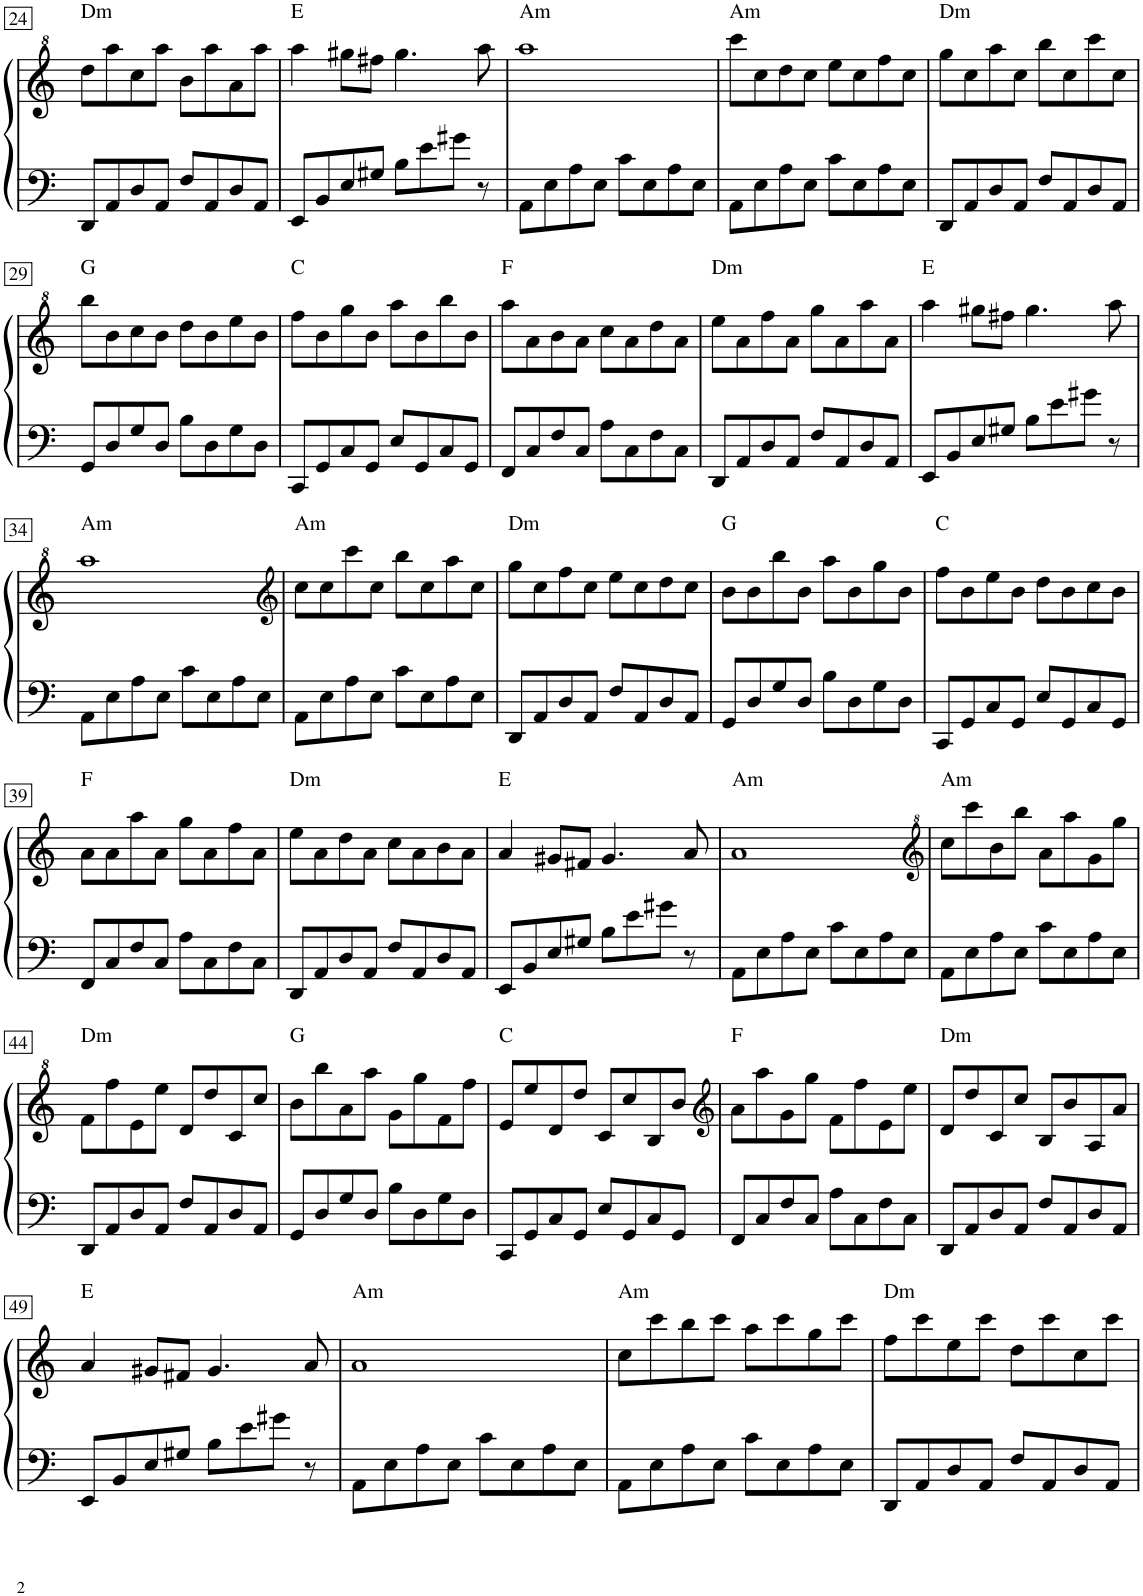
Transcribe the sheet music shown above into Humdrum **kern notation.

**kern	**kern
*part1	*part1
*staff2	*staff1
*I"Piano	*
*I'Pno.	*
!!LO:PB:g=z
*clefF4	*clefG^2
*k[]	*k[]
*M4/4	*M4/4
=24	=24
!	!LO:TX:a:t=Dm
8DD/L	8ddd\L
8AA/	8aaa\
8D/	8ccc\
8AA/J	8aaa\J
8F/L	8bb\L
8AA/	8aaa\
8D/	8aa\
8AA/J	8aaa\J
=25	=25
!	!LO:TX:a:t=E
8EE/L	4aaa\
8BB/	.
8E/	8ggg#X\L
8G#X/J	8fff#X\J
8B\L	4.ggg#\
8e\	.
8g#X\J	.
8r	8aaa\
=26	=26
!	!LO:TX:a:t=Am
8AA\L	1aaa
8E\	.
8A\	.
8E\J	.
8c\L	.
8E\	.
8A\	.
8E\J	.
=27	=27
!	!LO:TX:a:t=Am
8AA\L	8cccc\L
8E\	8ccc\
8A\	8ddd\
8E\J	8ccc\J
8c\L	8eee\L
8E\	8ccc\
8A\	8fff\
8E\J	8ccc\J
=28	=28
!	!LO:TX:a:t=Dm
8DD/L	8ggg\L
8AA/	8ccc\
8D/	8aaa\
8AA/J	8ccc\J
8F/L	8bbb\L
8AA/	8ccc\
8D/	8cccc\
8AA/J	8ccc\J
!!LO:LB:g=z
=29	=29
!	!LO:TX:a:t=G
8GG/L	8bbb\L
8D/	8bb\
8G/	8ccc\
8D/J	8bb\J
8B\L	8ddd\L
8D\	8bb\
8G\	8eee\
8D\J	8bb\J
=30	=30
!	!LO:TX:a:t=C
8CC/L	8fff\L
8GG/	8bb\
8C/	8ggg\
8GG/J	8bb\J
8E/L	8aaa\L
8GG/	8bb\
8C/	8bbb\
8GG/J	8bb\J
=31	=31
!	!LO:TX:a:t=F
8FF/L	8aaa\L
8C/	8aa\
8F/	8bb\
8C/J	8aa\J
8A\L	8ccc\L
8C\	8aa\
8F\	8ddd\
8C\J	8aa\J
=32	=32
!	!LO:TX:a:t=Dm
8DD/L	8eee\L
8AA/	8aa\
8D/	8fff\
8AA/J	8aa\J
8F/L	8ggg\L
8AA/	8aa\
8D/	8aaa\
8AA/J	8aa\J
=33	=33
!	!LO:TX:a:t=E
8EE/L	4aaa\
8BB/	.
8E/	8ggg#X\L
8G#X/J	8fff#X\J
8B\L	4.ggg#\
8e\	.
8g#X\J	.
8r	8aaa\
!!LO:LB:g=z
=34	=34
!	!LO:TX:a:t=Am
8AA\L	1aaa
8E\	.
8A\	.
8E\J	.
8c\L	.
8E\	.
8A\	.
8E\J	.
=35	=35
*	*clefG2
!	!LO:TX:a:t=Am
8AA\L	8cc\L
8E\	8cc\
8A\	8ccc\
8E\J	8cc\J
8c\L	8bb\L
8E\	8cc\
8A\	8aa\
8E\J	8cc\J
=36	=36
!	!LO:TX:a:t=Dm
8DD/L	8gg\L
8AA/	8cc\
8D/	8ff\
8AA/J	8cc\J
8F/L	8ee\L
8AA/	8cc\
8D/	8dd\
8AA/J	8cc\J
=37	=37
!	!LO:TX:a:t=G
8GG/L	8b\L
8D/	8b\
8G/	8bb\
8D/J	8b\J
8B\L	8aa\L
8D\	8b\
8G\	8gg\
8D\J	8b\J
=38	=38
!	!LO:TX:a:t=C
8CC/L	8ff\L
8GG/	8b\
8C/	8ee\
8GG/J	8b\J
8E/L	8dd\L
8GG/	8b\
8C/	8cc\
8GG/J	8b\J
!!LO:LB:g=z
=39	=39
!	!LO:TX:a:t=F
8FF/L	8a\L
8C/	8a\
8F/	8aa\
8C/J	8a\J
8A\L	8gg\L
8C\	8a\
8F\	8ff\
8C\J	8a\J
=40	=40
!	!LO:TX:a:t=Dm
8DD/L	8ee\L
8AA/	8a\
8D/	8dd\
8AA/J	8a\J
8F/L	8cc\L
8AA/	8a\
8D/	8b\
8AA/J	8a\J
=41	=41
!	!LO:TX:a:t=E
8EE/L	4a/
8BB/	.
8E/	8g#X/L
8G#X/J	8f#X/J
8B\L	4.g#/
8e\	.
8g#X\J	.
8r	8a/
=42	=42
!	!LO:TX:a:t=Am
8AA\L	1a
8E\	.
8A\	.
8E\J	.
8c\L	.
8E\	.
8A\	.
8E\J	.
=43	=43
*	*clefG^2
!	!LO:TX:a:t=Am
8AA\L	8ccc\L
8E\	8cccc\
8A\	8bb\
8E\J	8bbb\J
8c\L	8aa\L
8E\	8aaa\
8A\	8gg\
8E\J	8ggg\J
!!LO:LB:g=z
=44	=44
!	!LO:TX:a:t=Dm
8DD/L	8ff\L
8AA/	8fff\
8D/	8ee\
8AA/J	8eee\J
8F/L	8dd/L
8AA/	8ddd/
8D/	8cc/
8AA/J	8ccc/J
=45	=45
!	!LO:TX:a:t=G
8GG/L	8bb\L
8D/	8bbb\
8G/	8aa\
8D/J	8aaa\J
8B\L	8gg\L
8D\	8ggg\
8G\	8ff\
8D\J	8fff\J
=46	=46
!	!LO:TX:a:t=C
8CC/L	8ee/L
8GG/	8eee/
8C/	8dd/
8GG/J	8ddd/J
8E/L	8cc/L
8GG/	8ccc/
8C/	8b/
8GG/J	8bb/J
=47	=47
*	*clefG2
!	!LO:TX:a:t=F
8FF/L	8a\L
8C/	8aa\
8F/	8g\
8C/J	8gg\J
8A\L	8f\L
8C\	8ff\
8F\	8e\
8C\J	8ee\J
=48	=48
!	!LO:TX:a:t=Dm
8DD/L	8d/L
8AA/	8dd/
8D/	8c/
8AA/J	8cc/J
8F/L	8B/L
8AA/	8b/
8D/	8A/
8AA/J	8a/J
!!LO:LB:g=z
=49	=49
!	!LO:TX:a:t=E
8EE/L	4a/
8BB/	.
8E/	8g#X/L
8G#X/J	8f#X/J
8B\L	4.g#/
8e\	.
8g#X\J	.
8r	8a/
=50	=50
!	!LO:TX:a:t=Am
8AA\L	1a
8E\	.
8A\	.
8E\J	.
8c\L	.
8E\	.
8A\	.
8E\J	.
=51	=51
!	!LO:TX:a:t=Am
8AA\L	8cc\L
8E\	8ccc\
8A\	8bb\
8E\J	8ccc\J
8c\L	8aa\L
8E\	8ccc\
8A\	8gg\
8E\J	8ccc\J
=52	=52
!	!LO:TX:a:t=Dm
8DD/L	8ff\L
8AA/	8ccc\
8D/	8ee\
8AA/J	8ccc\J
8F/L	8dd\L
8AA/	8ccc\
8D/	8cc\
8AA/J	8ccc\J
=	=
*-	*-
